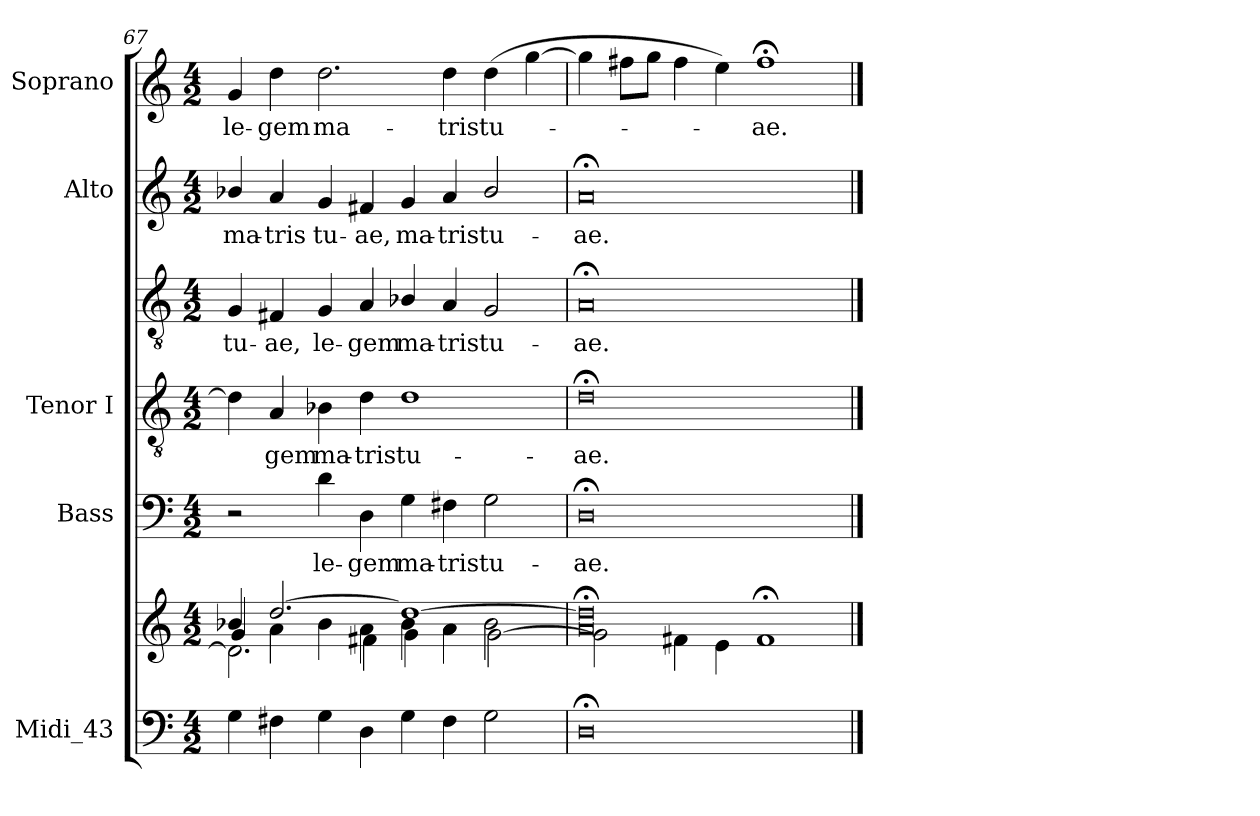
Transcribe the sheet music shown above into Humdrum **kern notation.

**kern	**kern	**kern	**text	**kern	**text	**kern	**text	**kern	**text	**kern	**text
*part5	*part5	*part4	*part4	*part3	*part3	*part3	*part3	*part2	*part2	*part1	*part1
*staff7	*staff6	*staff5	*staff5	*staff4	*staff4	*staff3	*staff3	*staff2	*staff2	*staff1	*staff1
*I"Midi_43	*	*I"Bass	*	*I"Tenor I	*	*	*	*I"Alto	*	*I"Soprano	*
*	*	*I'B	*	*I'T	*	*	*	*I'A	*	*I'S	*
*clefF4	*clefG2	*clefF4	*	*clefGv2	*	*clefGv2	*	*clefG2	*	*clefG2	*
*k[]	*k[]	*k[]	*	*k[]	*	*k[]	*	*k[]	*	*k[]	*
*C:	*C:	*C:	*	*C:	*	*C:	*	*C:	*	*C:	*
*M4/2	*M4/2	*M4/2	*	*M4/2	*	*M4/2	*	*M4/2	*	*M4/2	*
=67	=67	=67	=67	=67	=67	=67	=67	=67	=67	=67	=67
*	*^	*	*	*	*	*	*	*	*	*	*
*	*	*^	*	*	*	*	*	*	*	*	*	*
!	!	!	!	!	!	!	!	!	!LO:LY:b	!	!LO:LY:b	!	!LO:LY:b
4G	4b-X/	4g/	2.d\]	2r	.	4d]	.	4G	tu-	4b-X/	ma-	4g	le-
!	!	!	!	!	!	!	!LO:LY:b	!	!LO:LY:b	!	!LO:LY:b	!	!LO:LY:b
4F#X	[2.dd/	4a\	.	.	.	4A	-gem	4F#X	-ae,	4a	-tris	4dd	-gem
!	!	!	!	!	!LO:LY:b	!	!LO:LY:b	!	!LO:LY:b	!	!LO:LY:b	!	!LO:LY:b
4G	.	4b-\	.	4d	le-	4B-X	ma-	4G	le-	4g	tu-	2.dd	ma-
!	!	!	!	!	!LO:LY:b	!	!LO:LY:b	!	!LO:LY:b	!	!LO:LY:b	!	!
4D	.	4a\	4f#X\	4D	-gem	4d	-tris	4A	-gem	4f#X	-ae,	.	.
!	!	!	!	!	!LO:LY:b	!	!LO:LY:b	!	!LO:LY:b	!	!LO:LY:b	!	!
4G	1dd/_	4b-\	4g\	4G	ma-	1d	tu-	4B-X/	ma-	4g	ma-	.	.
!	!	!	!	!	!LO:LY:b	!	!	!	!LO:LY:b	!	!LO:LY:b	!	!LO:LY:b
4F#	.	4a\	4a\	4F#X	-tris	.	.	4A	-tris	4a	-tris	4dd	-tris
!	!	!	!	!	!LO:LY:b	!	!	!	!LO:LY:b	!	!LO:LY:b	!	!LO:LY:b
2G	.	2b-\	[2g\	2G	tu-	.	.	2G	tu-	2b-/	tu-	(>4dd	tu-
.	.	.	.	.	.	.	.	.	.	.	.	[4gg	.
=68	=68	=68	=68	=68	=68	=68	=68	=68	=68	=68	=68	=68	=68
!	!	!	!	!	!LO:LY:b	!	!LO:LY:b	!	!LO:LY:b	!	!LO:LY:b	!	!
0D;	0dd;</]	0a\	2g\]	0D;<	-ae.	0d;<	ae.	0A;<	-ae.	0a;<	-ae.	4gg]	.
.	.	.	.	.	.	.	.	.	.	.	.	8ff#XL	.
.	.	.	.	.	.	.	.	.	.	.	.	8ggJ	.
.	.	.	4f#X\	.	.	.	.	.	.	.	.	4ff#	.
.	.	.	4e\	.	.	.	.	.	.	.	.	4ee)	.
!	!	!	!	!	!	!	!	!	!	!	!	!	!LO:LY:b
.	.	.	1f#;\	.	.	.	.	.	.	.	.	1ff#;<	ae.
*	*v	*v	*v	*	*	*	*	*	*	*	*	*	*
==	==	==	==	==	==	==	==	==	==	==	==
*-	*-	*-	*-	*-	*-	*-	*-	*-	*-	*-	*-
